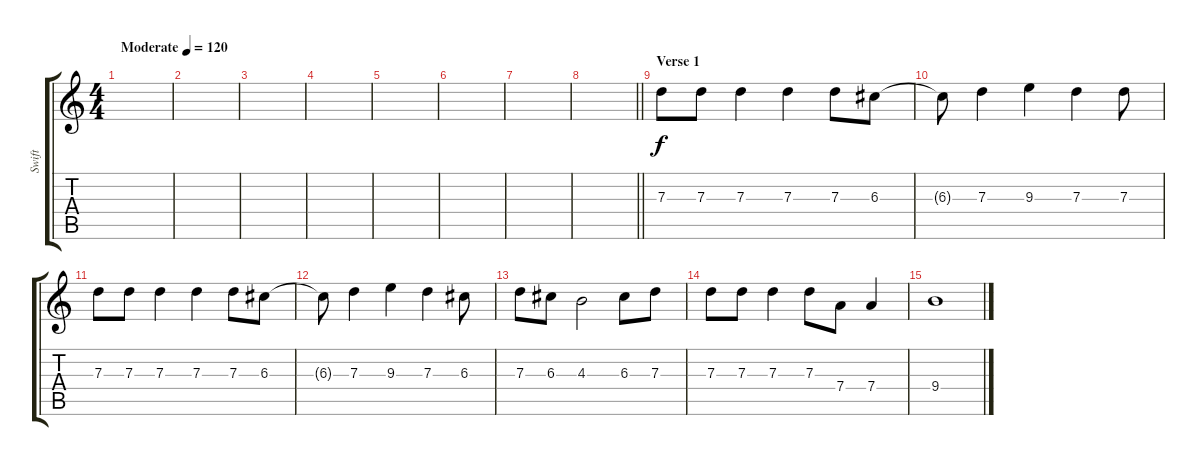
\track ("Swift" "Swift") {instrument electricguitarjazz}
\staff {score tabs}
\tuning (E4 B3 G3 D3 A2 E2) {hide}
\ts (4 4)
\tempo (120 "Moderate")
\clef g2
\ks c
|
|
|
|
|
|
|
\barLineRight lightlight
|
\section ("" "Verse 1")
7.3.8 7.3.8 7.3.4 7.3.4 7.3.8 6.3.8 |
6.3{t}.8 7.3.4 9.3.4 7.3.4 7.3.8 |
7.3.8 7.3.8 7.3.4 7.3.4 7.3.8 6.3.8 |
6.3{t}.8 7.3.4 9.3.4 7.3.4 6.3.8 |
7.3.8 6.3.8 4.3.2 6.3.8 7.3.8 |
7.3.8 7.3.8 7.3.4 7.3.8 7.4.8 7.4.4 |
9.4.1
